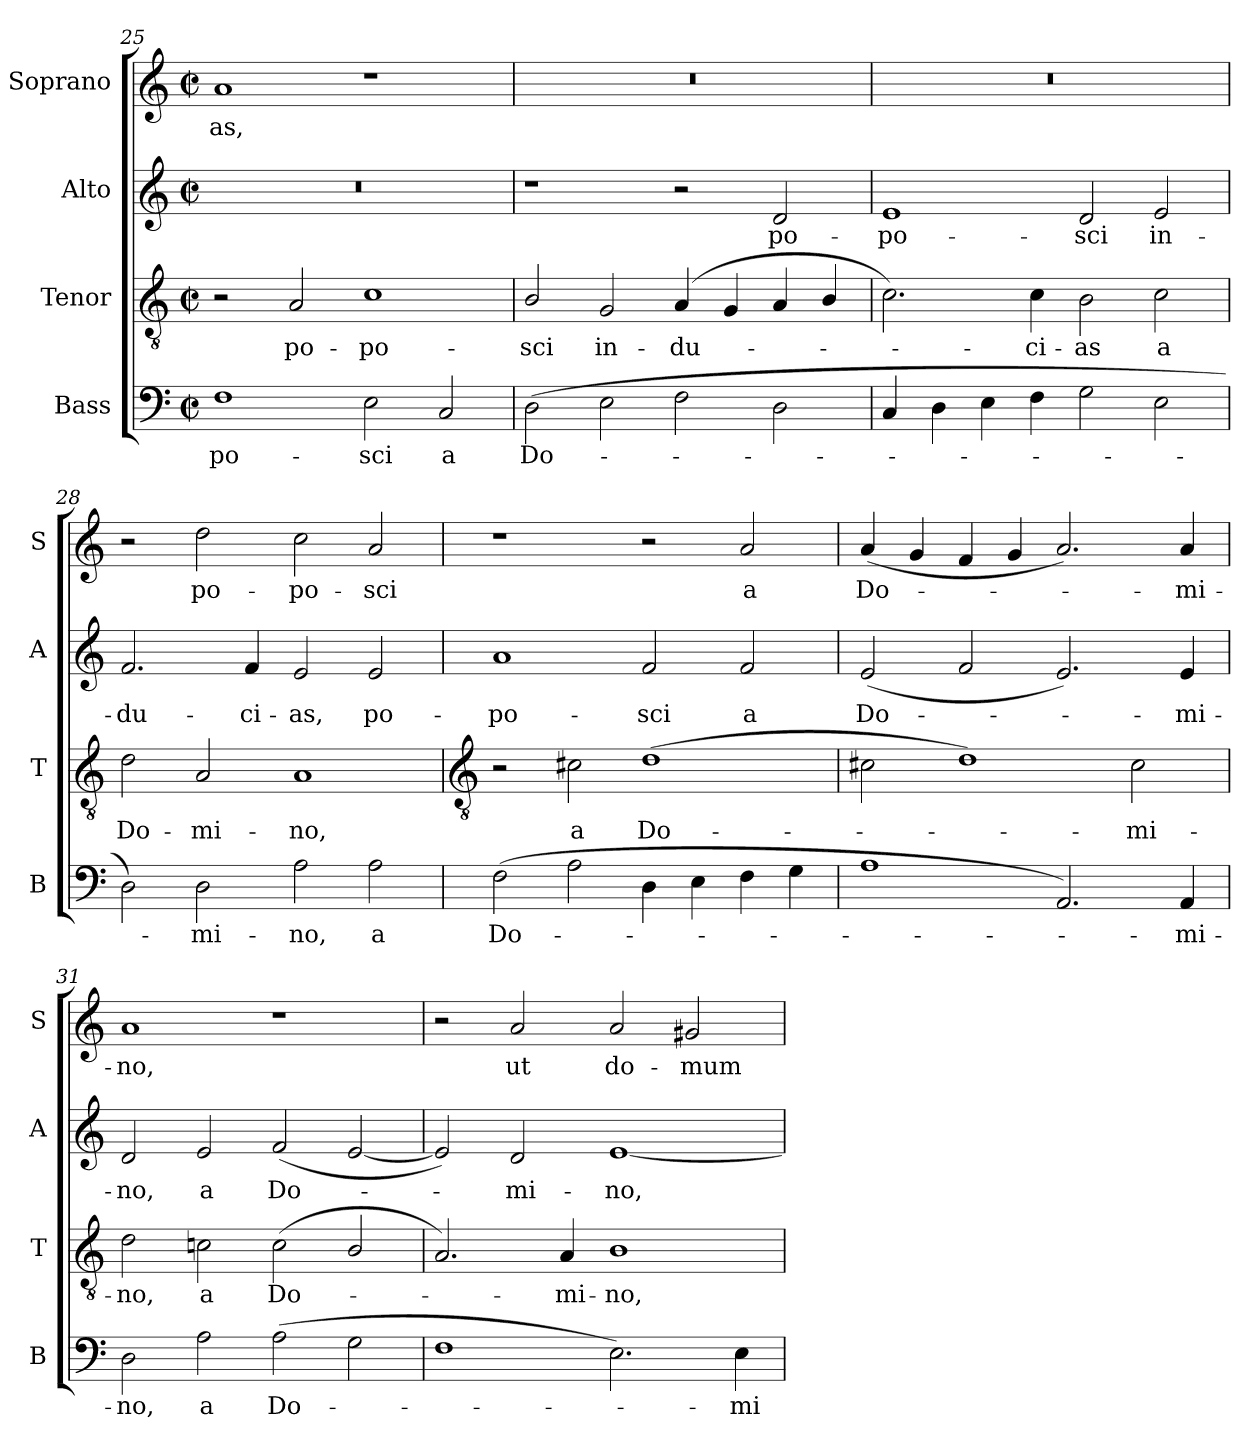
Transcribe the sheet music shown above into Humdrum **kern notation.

**kern	**text	**kern	**text	**kern	**text	**kern	**text
*part4	*part4	*part3	*part3	*part2	*part2	*part1	*part1
*staff4	*staff4	*staff3	*staff3	*staff2	*staff2	*staff1	*staff1
*I"Bass	*	*I"Tenor	*	*I"Alto	*	*I"Soprano	*
*I'B	*	*I'T	*	*I'A	*	*I'S	*
*clefF4	*	*clefGv2	*	*clefG2	*	*clefG2	*
*k[]	*	*k[]	*	*k[]	*	*k[]	*
*C:	*	*C:	*	*C:	*	*C:	*
*M4/2	*	*M4/2	*	*M4/2	*	*M4/2	*
*met(c|)	*	*met(c|)	*	*met(c|)	*	*met(c|)	*
=25	=25	=25	=25	=25	=25	=25	=25
!	!LO:LY:b	!	!	!	!	!	!LO:LY:b
1F	-po-	2r	.	0r	.	1a	-as,
!	!	!	!LO:LY:b	!	!	!	!
.	.	2A	po-	.	.	.	.
!	!LO:LY:b	!	!LO:LY:b	!	!	!	!
2E	-sci	1c	-po-	.	.	1r	.
!	!LO:LY:b	!	!	!	!	!	!
2C	a	.	.	.	.	.	.
=26	=26	=26	=26	=26	=26	=26	=26
!	!LO:LY:b	!	!LO:LY:b	!	!	!	!
(>2D	Do-	2B/	-sci	1r	.	0r	.
!	!	!	!LO:LY:b	!	!	!	!
2E	.	2G	in-	.	.	.	.
!	!	!	!LO:LY:b	!	!	!	!
2F	.	(<4A	-du-	2r	.	.	.
.	.	4G	.	.	.	.	.
!	!	!	!	!	!LO:LY:b	!	!
2D	.	4A	.	2d	po-	.	.
.	.	4B/	.	.	.	.	.
=27	=27	=27	=27	=27	=27	=27	=27
!	!	!	!	!	!LO:LY:b	!	!
4C/	.	2.c)	.	1e	-po-	0r	.
4D	.	.	.	.	.	.	.
4E	.	.	.	.	.	.	.
!	!	!	!LO:LY:b	!	!	!	!
4F	.	4c	ci-	.	.	.	.
!	!	!	!LO:LY:b	!	!LO:LY:b	!	!
2G	.	2B	-as	2d	-sci	.	.
!	!	!	!LO:LY:b	!	!LO:LY:b	!	!
2E	.	2c	a	2e	in-	.	.
=28	=28	=28	=28	=28	=28	=28	=28
!	!	!	!LO:LY:b	!	!LO:LY:b	!	!
2D)	.	2d	Do-	2.f	-du-	2r	.
!	!LO:LY:b	!	!LO:LY:b	!	!	!	!LO:LY:b
2D	mi-	2A	-mi-	.	.	2dd	po-
!	!	!	!	!	!LO:LY:b	!	!
.	.	.	.	4f	-ci-	.	.
!	!LO:LY:b	!	!LO:LY:b	!	!LO:LY:b	!	!LO:LY:b
2A	-no,	1A	-no,	2e	-as,	2cc	-po-
!	!LO:LY:b	!	!	!	!LO:LY:b	!	!LO:LY:b
2A	a	.	.	2e	po-	2a	-sci
!!LO:LB:g=z
=29	=29	=29	=29	=29	=29	=29	=29
*	*	*clefGv2	*	*	*	*	*
!	!LO:LY:b	!	!	!	!LO:LY:b	!	!
(>2F	Do-	2r	.	1a	-po-	1r	.
!	!	!	!LO:LY:b	!	!	!	!
2A	.	2c#X	a	.	.	.	.
!	!	!	!LO:LY:b	!	!LO:LY:b	!	!
4D	.	(>1d	Do-	2f	-sci	2r	.
4E	.	.	.	.	.	.	.
!	!	!	!	!	!LO:LY:b	!	!LO:LY:b
4F	.	.	.	2f	a	2a	a
4G	.	.	.	.	.	.	.
=30	=30	=30	=30	=30	=30	=30	=30
!	!	!	!	!	!LO:LY:b	!	!LO:LY:b
1A	.	2c#X	.	(<2e	Do-	(<4a	Do-
.	.	.	.	.	.	4g	.
.	.	1d)	.	2f	.	4f	.
.	.	.	.	.	.	4g	.
2.AA)	.	.	.	2.e)	.	2.a)	.
!	!	!	!LO:LY:b	!	!	!	!
.	.	2c#	mi-	.	.	.	.
!	!LO:LY:b	!	!	!	!LO:LY:b	!	!LO:LY:b
4AA	mi-	.	.	4e	mi-	4a	mi-
=31	=31	=31	=31	=31	=31	=31	=31
!	!LO:LY:b	!	!LO:LY:b	!	!LO:LY:b	!	!LO:LY:b
2D	-no,	2d	-no,	2d	-no,	1a	-no,
!	!LO:LY:b	!	!LO:LY:b	!	!LO:LY:b	!	!
2A	a	2cn	a	2e	a	.	.
!	!LO:LY:b	!	!LO:LY:b	!	!LO:LY:b	!	!
(>2A	Do-	(<2c	Do-	(<2f	Do-	1r	.
2G	.	2B/	.	[2e	.	.	.
=32	=32	=32	=32	=32	=32	=32	=32
1F	.	2.A)	.	2e])	.	2r	.
!	!	!	!	!	!LO:LY:b	!	!LO:LY:b
.	.	.	.	2d	mi-	2a	ut
!	!	!	!LO:LY:b	!	!	!	!
.	.	4A	mi-	.	.	.	.
!	!	!	!LO:LY:b	!	!LO:LY:b	!	!LO:LY:b
2.E)	.	1B	-no,	[1e	-no,	2a	do-
!	!	!	!	!	!	!	!LO:LY:b
.	.	.	.	.	.	2g#X	-mum
!	!LO:LY:b	!	!	!	!	!	!
4E	mi-	.	.	.	.	.	.
=	=	=	=	=	=	=	=
*-	*-	*-	*-	*-	*-	*-	*-
